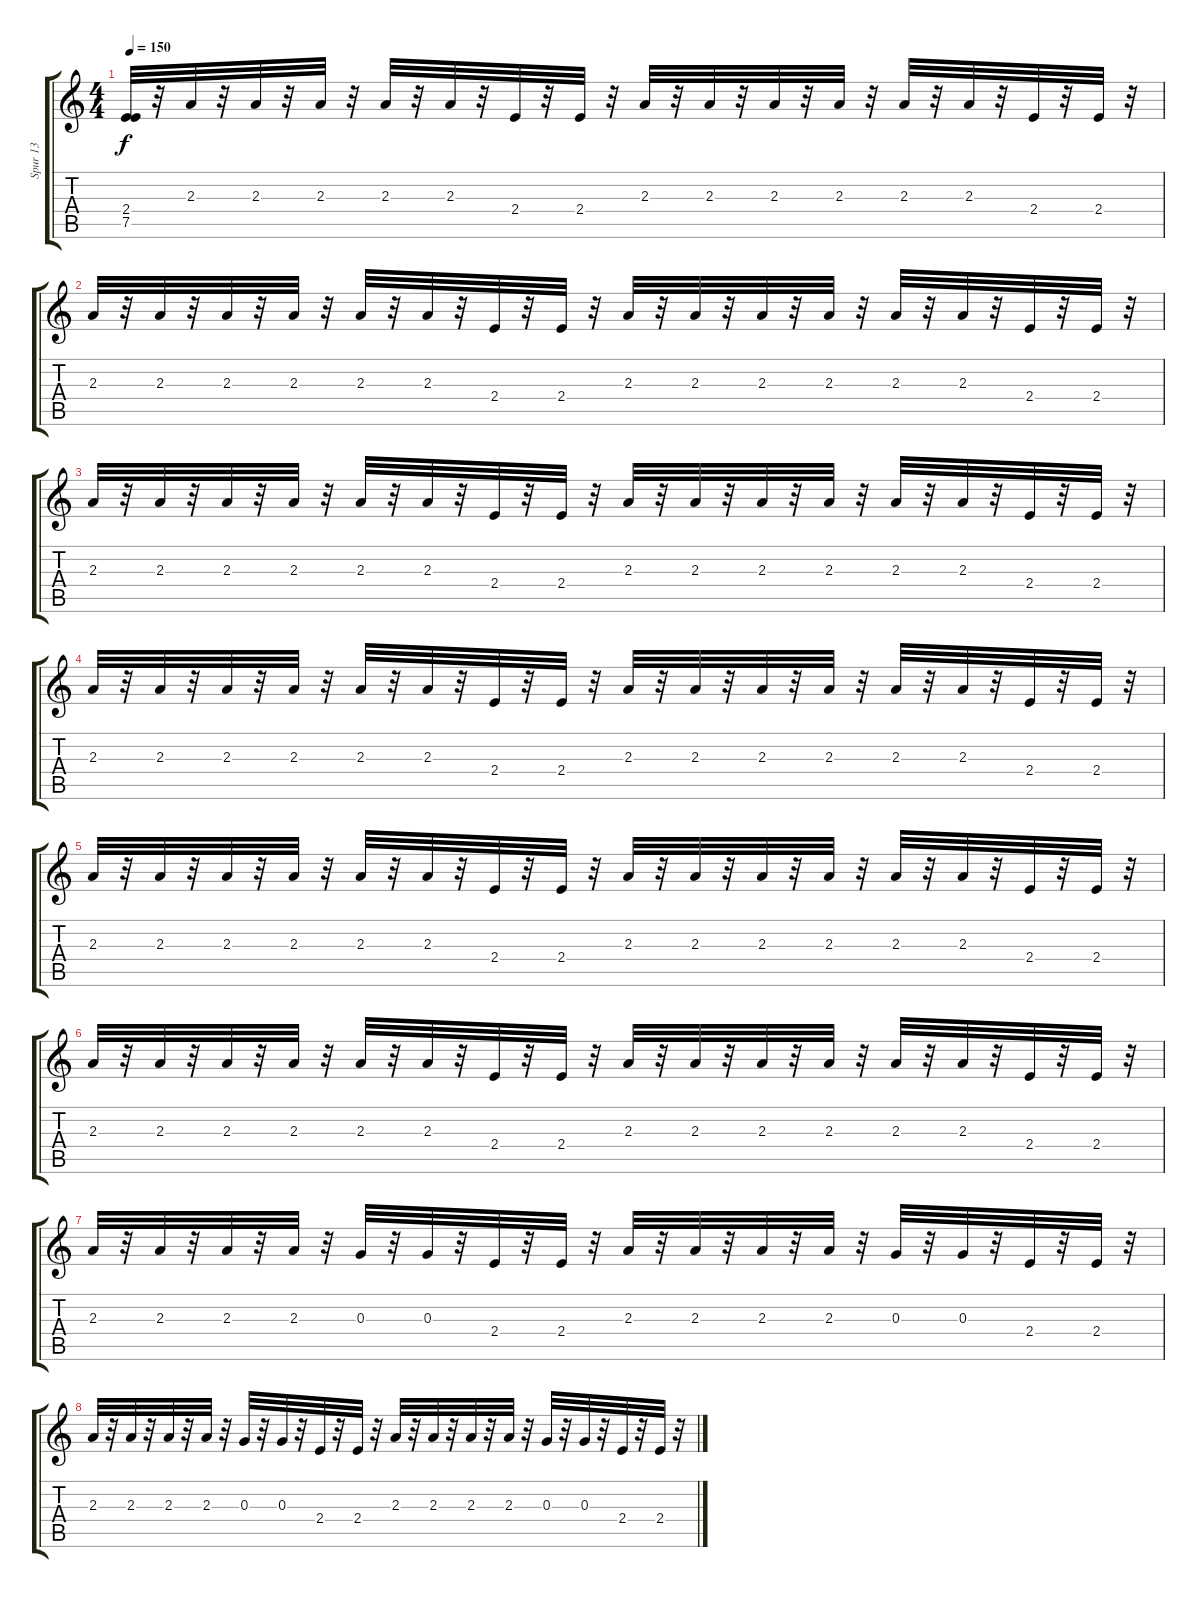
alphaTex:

\track ("Spur 13" "Spur 13") {instrument synthbass1}
\staff {score tabs}
\tuning (E4 B3 G3 D3 A2 E2) {hide}
\ts (4 4)
\tempo 150
\clef g2
\ks c
(2.4 7.5).32{dy f} r.32 2.3.32 r.32 2.3.32 r.32 2.3.32 r.32 2.3.32 r.32 2.3.32 r.32 2.4.32 r.32 2.4.32 r.32 2.3.32 r.32 2.3.32 r.32 2.3.32 r.32 2.3.32 r.32 2.3.32 r.32 2.3.32 r.32 2.4.32 r.32 2.4.32 r.32 |
2.3.32 r.32 2.3.32 r.32 2.3.32 r.32 2.3.32 r.32 2.3.32 r.32 2.3.32 r.32 2.4.32 r.32 2.4.32 r.32 2.3.32 r.32 2.3.32 r.32 2.3.32 r.32 2.3.32 r.32 2.3.32 r.32 2.3.32 r.32 2.4.32 r.32 2.4.32 r.32 |
2.3.32 r.32 2.3.32 r.32 2.3.32 r.32 2.3.32 r.32 2.3.32 r.32 2.3.32 r.32 2.4.32 r.32 2.4.32 r.32 2.3.32 r.32 2.3.32 r.32 2.3.32 r.32 2.3.32 r.32 2.3.32 r.32 2.3.32 r.32 2.4.32 r.32 2.4.32 r.32 |
2.3.32 r.32 2.3.32 r.32 2.3.32 r.32 2.3.32 r.32 2.3.32 r.32 2.3.32 r.32 2.4.32 r.32 2.4.32 r.32 2.3.32 r.32 2.3.32 r.32 2.3.32 r.32 2.3.32 r.32 2.3.32 r.32 2.3.32 r.32 2.4.32 r.32 2.4.32 r.32 |
2.3.32 r.32 2.3.32 r.32 2.3.32 r.32 2.3.32 r.32 2.3.32 r.32 2.3.32 r.32 2.4.32 r.32 2.4.32 r.32 2.3.32 r.32 2.3.32 r.32 2.3.32 r.32 2.3.32 r.32 2.3.32 r.32 2.3.32 r.32 2.4.32 r.32 2.4.32 r.32 |
2.3.32 r.32 2.3.32 r.32 2.3.32 r.32 2.3.32 r.32 2.3.32 r.32 2.3.32 r.32 2.4.32 r.32 2.4.32 r.32 2.3.32 r.32 2.3.32 r.32 2.3.32 r.32 2.3.32 r.32 2.3.32 r.32 2.3.32 r.32 2.4.32 r.32 2.4.32 r.32 |
2.3.32 r.32 2.3.32 r.32 2.3.32 r.32 2.3.32 r.32 0.3.32 r.32 0.3.32 r.32 2.4.32 r.32 2.4.32 r.32 2.3.32 r.32 2.3.32 r.32 2.3.32 r.32 2.3.32 r.32 0.3.32 r.32 0.3.32 r.32 2.4.32 r.32 2.4.32 r.32 |
2.3.32 r.32 2.3.32 r.32 2.3.32 r.32 2.3.32 r.32 0.3.32 r.32 0.3.32 r.32 2.4.32 r.32 2.4.32 r.32 2.3.32 r.32 2.3.32 r.32 2.3.32 r.32 2.3.32 r.32 0.3.32 r.32 0.3.32 r.32 2.4.32 r.32 2.4.32 r.32
